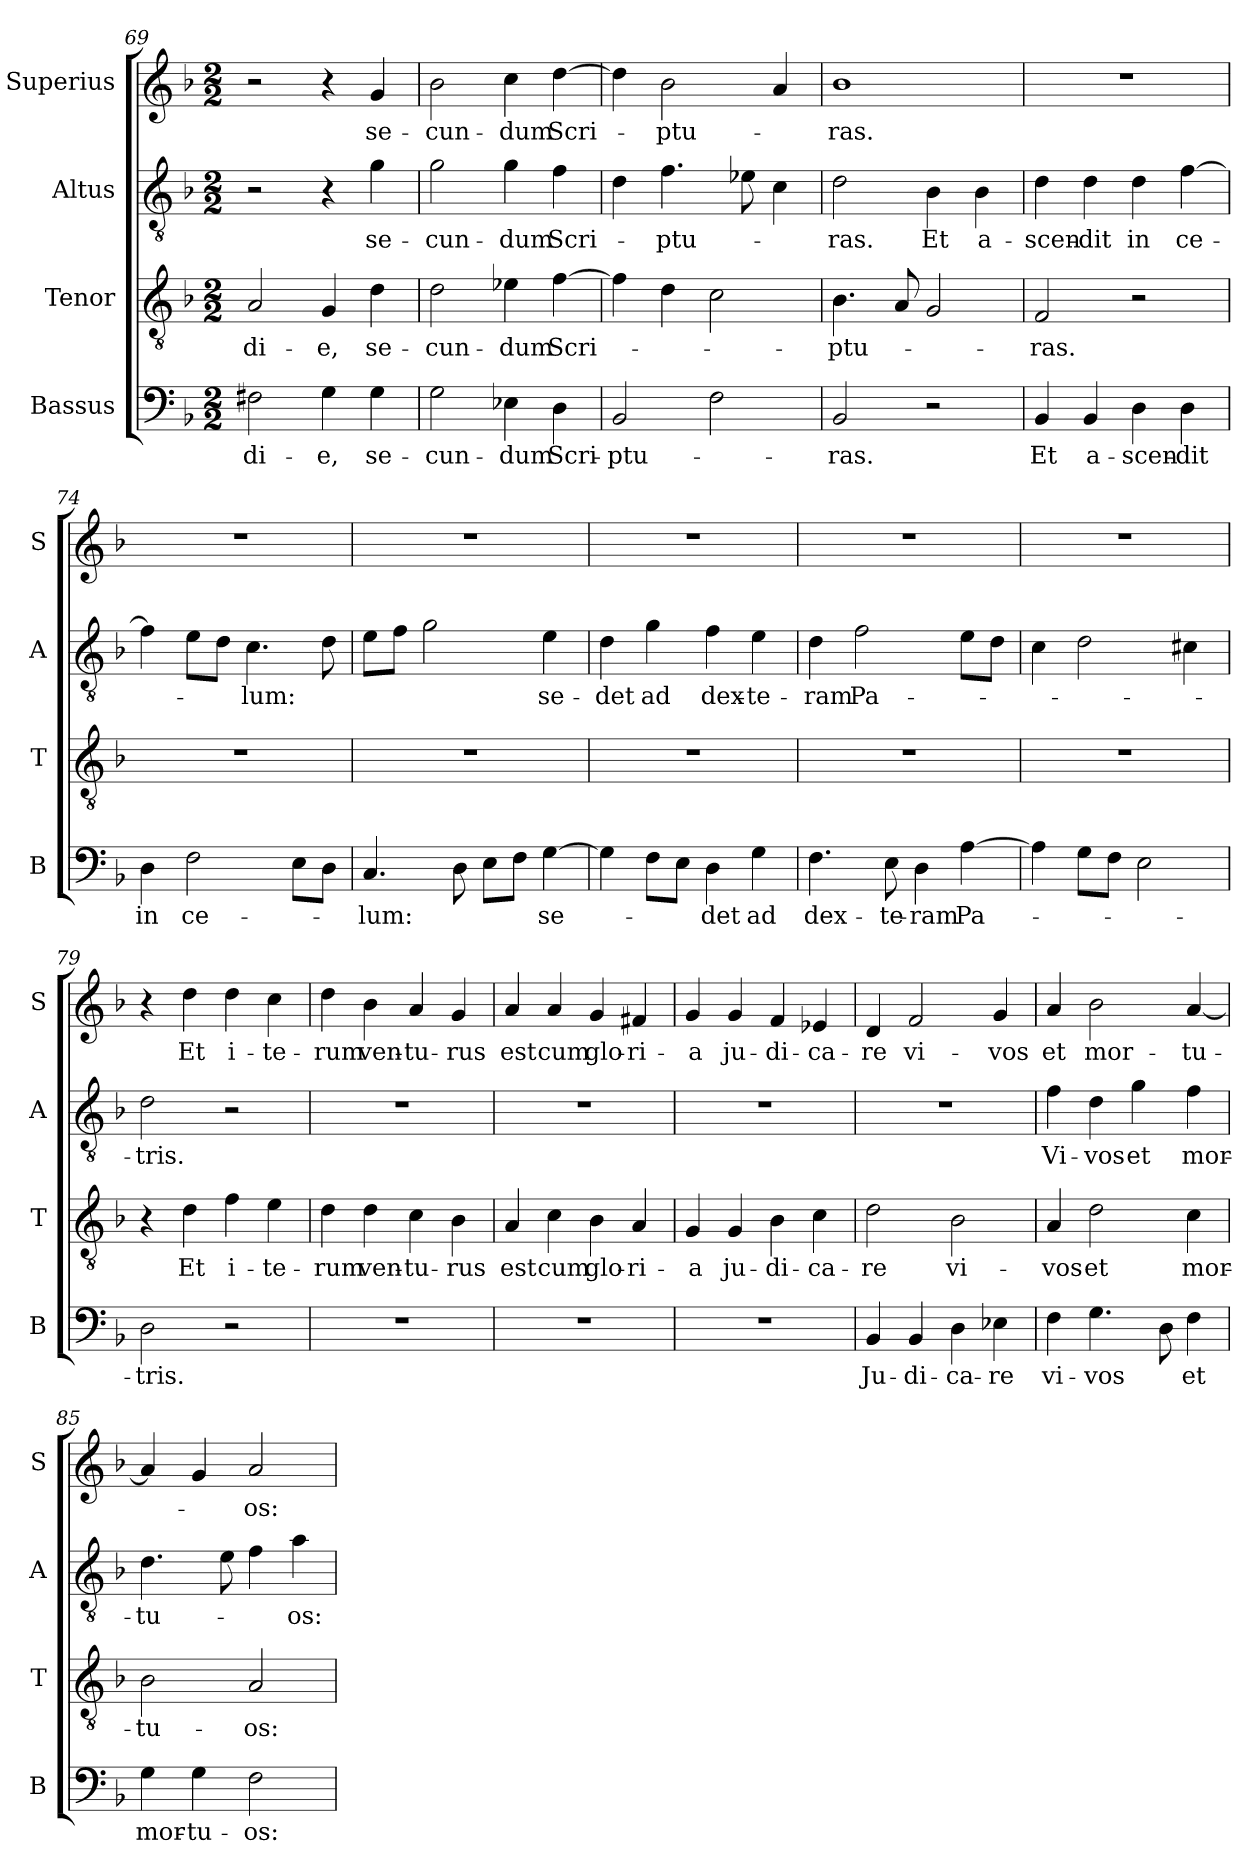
**kern	**text	**kern	**text	**kern	**text	**kern	**text
*part4	*part4	*part3	*part3	*part2	*part2	*part1	*part1
*staff4	*staff4	*staff3	*staff3	*staff2	*staff2	*staff1	*staff1
*I"Bassus	*	*I"Tenor	*	*I"Altus	*	*I"Superius	*
*I'B	*	*I'T	*	*I'A	*	*I'S	*
*clefF4	*	*clefGv2	*	*clefGv2	*	*clefG2	*
*k[b-]	*	*k[b-]	*	*k[b-]	*	*k[b-]	*
*M2/2	*	*M2/2	*	*M2/2	*	*M2/2	*
=69	=69	=69	=69	=69	=69	=69	=69
2F#X	di-	2A	di-	2r	.	2r	.
4G	-e,	4G	-e,	4r	.	4r	.
4G	se-	4d	se-	4g	se-	4g	se-
=70	=70	=70	=70	=70	=70	=70	=70
2G	-cun-	2d	-cun-	2g	-cun-	2b-	-cun-
4E-X	-dum	4e-X	-dum	4g	-dum	4cc	-dum
4D	Scri-	[4f	Scri-	4f	Scri-	[4dd	Scri-
=71	=71	=71	=71	=71	=71	=71	=71
2BB-	-ptu-	4f]	.	4d	.	4dd]	.
.	.	4d	.	4.f	-ptu-	2b-	-ptu-
2F	.	2c	.	.	.	.	.
.	.	.	.	8e-X	.	.	.
.	.	.	.	4c	.	4a	.
=72	=72	=72	=72	=72	=72	=72	=72
2BB-	-ras.	4.B-	-ptu-	2d	-ras.	1b-	-ras.
.	.	8A	.	.	.	.	.
2r	.	2G	.	4B-	Et	.	.
.	.	.	.	4B-	a-	.	.
=73	=73	=73	=73	=73	=73	=73	=73
4BB-	Et	2F	-ras.	4d	-scen-	1r	.
4BB-	a-	.	.	4d	-dit	.	.
4D	-scen-	2r	.	4d	in	.	.
4D	-dit	.	.	[4f	ce-	.	.
=74	=74	=74	=74	=74	=74	=74	=74
4D	in	1r	.	4f]	.	1r	.
2F	ce-	.	.	8eL	.	.	.
.	.	.	.	8dJ	.	.	.
.	.	.	.	4.c	-lum:	.	.
8EL	.	.	.	.	.	.	.
8DJ	.	.	.	8d	.	.	.
=75	=75	=75	=75	=75	=75	=75	=75
4.C	-lum:	1r	.	8eL	.	1r	.
.	.	.	.	8fJ	.	.	.
.	.	.	.	2g	.	.	.
8D	.	.	.	.	.	.	.
8EL	.	.	.	.	.	.	.
8FJ	.	.	.	.	.	.	.
[4G	se-	.	.	4e	se-	.	.
=76	=76	=76	=76	=76	=76	=76	=76
4G]	.	1r	.	4d	-det	1r	.
8FL	.	.	.	4g	ad	.	.
8EJ	.	.	.	.	.	.	.
4D	-det	.	.	4f	dex-	.	.
4G	ad	.	.	4e	-te-	.	.
=77	=77	=77	=77	=77	=77	=77	=77
4.F	dex-	1r	.	4d	-ram	1r	.
.	.	.	.	2f	Pa-	.	.
8E	-te-	.	.	.	.	.	.
4D	-ram	.	.	.	.	.	.
[4A	Pa-	.	.	8eL	.	.	.
.	.	.	.	8dJ	.	.	.
=78	=78	=78	=78	=78	=78	=78	=78
4A]	.	1r	.	4c	.	1r	.
8GL	.	.	.	2d	.	.	.
8FJ	.	.	.	.	.	.	.
2E	.	.	.	.	.	.	.
.	.	.	.	4c#X	.	.	.
=79	=79	=79	=79	=79	=79	=79	=79
2D	-tris.	4r	.	2d	-tris.	4r	.
.	.	4d	Et	.	.	4dd	Et
2r	.	4f	i-	2r	.	4dd	i-
.	.	4e	-te-	.	.	4cc	-te-
=80	=80	=80	=80	=80	=80	=80	=80
1r	.	4d	-rum	1r	.	4dd	-rum
.	.	4d	ven-	.	.	4b-	ven-
.	.	4c	-tu-	.	.	4a	-tu-
.	.	4B-	-rus	.	.	4g	-rus
=81	=81	=81	=81	=81	=81	=81	=81
1r	.	4A	est	1r	.	4a	est
.	.	4c	cum	.	.	4a	cum
.	.	4B-	glo-	.	.	4g	glo-
.	.	4A	-ri-	.	.	4f#i	-ri-
=82	=82	=82	=82	=82	=82	=82	=82
1r	.	4G	-a	1r	.	4g	-a
.	.	4G	ju-	.	.	4g	ju-
.	.	4B-	-di-	.	.	4f	-di-
.	.	4c	-ca-	.	.	4e-i	-ca-
=83	=83	=83	=83	=83	=83	=83	=83
4BB-	Ju-	2d	-re	1r	.	4d	-re
4BB-	-di-	.	.	.	.	2f	vi-
4D	-ca-	2B-	vi-	.	.	.	.
4E-X	-re	.	.	.	.	4g	-vos
=84	=84	=84	=84	=84	=84	=84	=84
4F	vi-	4A	-vos	4f	Vi-	4a	et
4.G	-vos	2d	et	4d	-vos	2b-	mor-
.	.	.	.	4g	et	.	.
8D	.	.	.	.	.	.	.
4F	et	4c	mor-	4f	mor-	[4a	-tu-
=85	=85	=85	=85	=85	=85	=85	=85
4G	mor-	2B-	-tu-	4.d	-tu-	4a]	.
4G	-tu-	.	.	.	.	4g	.
.	.	.	.	8e	.	.	.
2F	-os:	2A	-os:	4f	.	2a	-os:
.	.	.	.	4a	-os:	.	.
=	=	=	=	=	=	=	=
*-	*-	*-	*-	*-	*-	*-	*-
